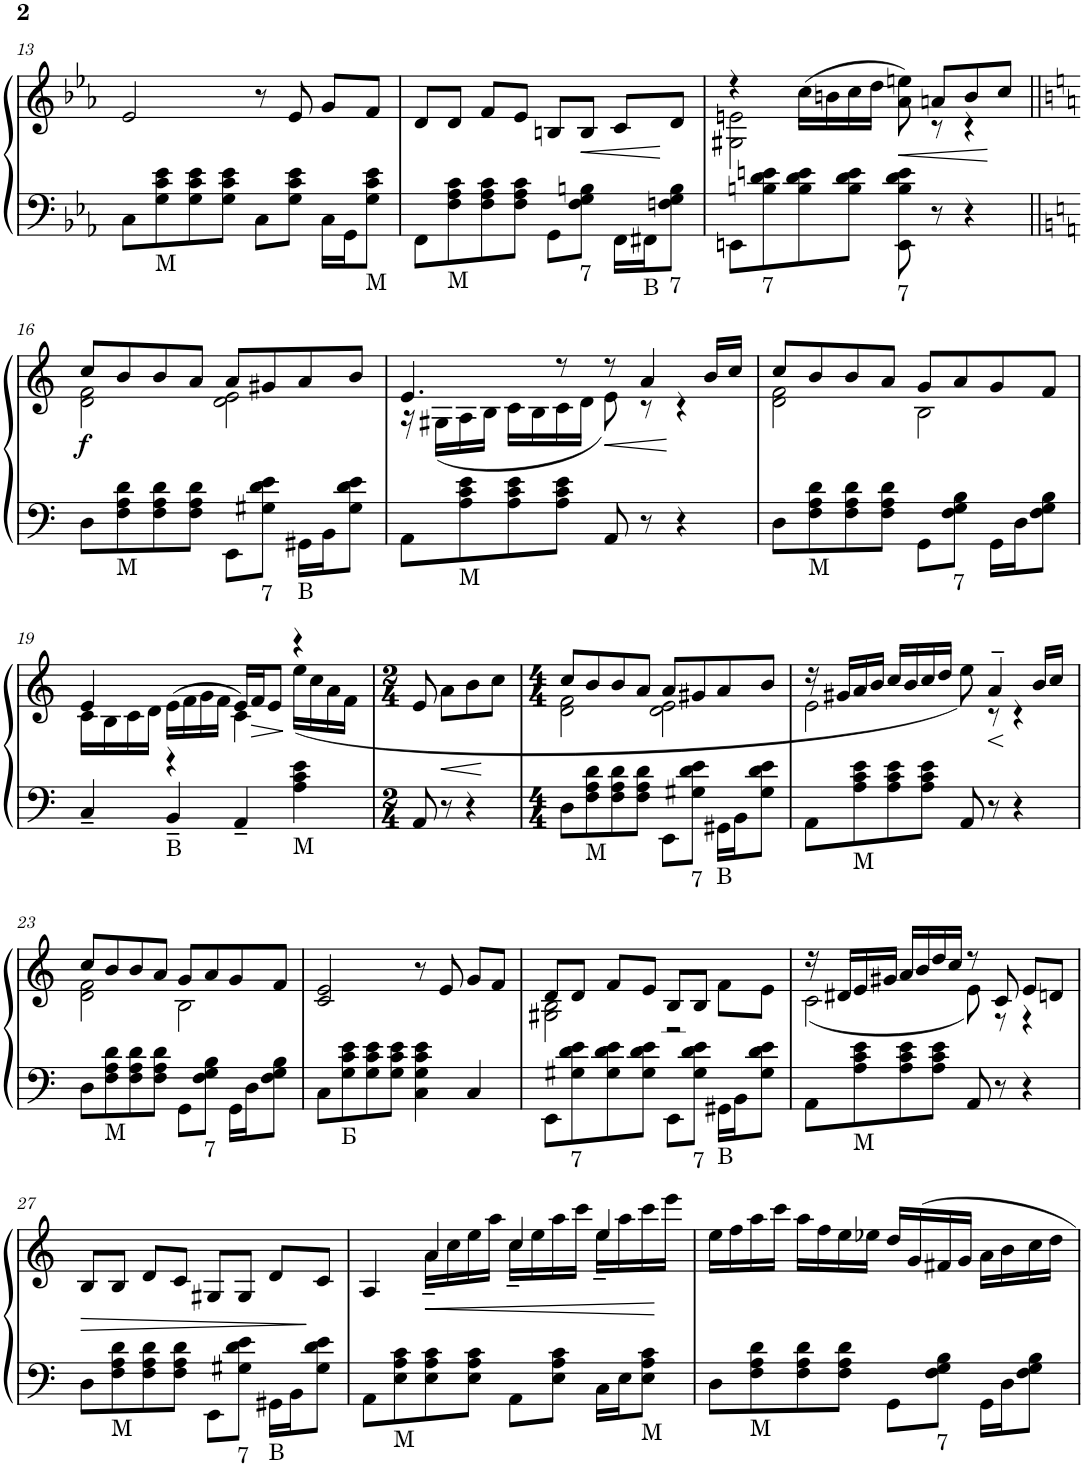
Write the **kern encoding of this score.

**kern	**kern	**dynam
*part2	*part1	*part1
*staff2	*staff1	*staff1
*I"P2	*I"P1	*
!!LO:PB:g=z
*clefF4	*clefG2	*
*k[b-e-a-]	*k[b-e-a-]	*
*E-:	*E-:	*
*M4/4	*M4/4	*
=13	=13	=13
8C\L	2e-/	.
!LO:TX:b:t=М	!	!
8G\ 8c\ 8e-\	.	.
8G\ 8c\ 8e-\	.	.
8G\ 8c\ 8e-\J	.	.
8C\L	8r	.
8G\ 8c\ 8e-\J	8e-/	.
16C\LL	8g/L	.
16GG\J	.	.
!LO:TX:b:t=М	!	!
8G\ 8c\ 8e-\J	8f/J	.
=14	=14	=14
8FF\L	8d/L	.
!LO:TX:b:t=М	!	!
8F\ 8A-\ 8c\	8d/J	.
8F\ 8A-\ 8c\	8f/L	.
8F\ 8A-\ 8c\J	8e-/J	.
8GG\L	8Bn/L	.
!LO:TX:b:t=7	!	!
!	!	!LO:HP:b
8F\ 8G\ 8Bn\J	8B/J	<
16FF\LL	8c/L	.
!LO:TX:b:t=В	!	!
16FF#X\J	.	.
!LO:TX:b:t=7	!	!
8Fn\ 8G\ 8B\J	8d/J	[
=15	=15	=15
*	*^	*
8EEn\L	4r	2G#X\ 2en\	.
!LO:TX:b:t=7	!	!	!
8Bn\ 8d\ 8en\	.	.	.
8B\ 8d\ 8e\	(16cc\LL	.	.
.	16bn\	.	.
8B\ 8d\ 8e\J	16cc\	.	.
.	16dd\JJ	.	.
!LO:TX:b:t=7	!	!	!
!	!	!	!LO:HP:b
8EE\ 8B\ 8d\ 8e\	8a-\ 8een\)	8ryy	<
8r	8an/L	8r	.
4r	8b/	4r	.
.	8cc/J	.	[
!!LO:LB:g=z	!!
=16||	=16||	=16||	=16||
*k[]	*k[]	*	*
*C:	*C:	*	*
!	!	!	!LO:DY:b
8D\L	8cc/L	2d\ 2f\	f
!LO:TX:b:t=М	!	!	!
8F\ 8A\ 8d\	8b/	.	.
8F\ 8A\ 8d\	8b/	.	.
8F\ 8A\ 8d\J	8a/J	.	.
8EE\L	8a/L	2d\ 2e\	.
!LO:TX:b:t=7	!	!	!
8G#X\ 8d\ 8e\J	8g#X/	.	.
!LO:TX:b:t=В	!	!	!
16GG#X\LL	8a/	.	.
16BB\J	.	.	.
8G#\ 8d\ 8e\J	8b/J	.	.
=17	=17	=17	=17
8AA\L	4.e/	16r	.
.	.	(16G#X\LL	.
!LO:TX:b:t=М	!	!	!
8A\ 8c\ 8e\	.	16A\	.
.	.	16B\JJ	.
8A\ 8c\ 8e\	.	16c\LL	.
.	.	16B\	.
8A\ 8c\ 8e\J	8r	16c\	.
.	.	16d\JJ	.
!	!	!	!LO:HP:b
8AA/	8r	8e\)	<
8r	4a/	8r	.
4r	.	4r	[
.	16b/LL	.	.
.	16cc/JJ	.	.
=18	=18	=18	=18
8D\L	8cc/L	2d\ 2f\	.
!LO:TX:b:t=М	!	!	!
8F\ 8A\ 8d\	8b/	.	.
8F\ 8A\ 8d\	8b/	.	.
8F\ 8A\ 8d\J	8a/J	.	.
8GG\L	8g/L	2B\	.
!LO:TX:b:t=7	!	!	!
8F\ 8G\ 8B\J	8a/	.	.
16GG\LL	8g/	.	.
16D\J	.	.	.
8F\ 8G\ 8B\J	8f/J	.	.
!!LO:LB:g=z	!!
=19	=19	=19	=19
4C~/	4e/	16c\LL	.
.	.	16B\	.
.	.	16c\	.
.	.	16d\JJ	.
!LO:TX:b:t=В	!	!	!
4BB~/	(16e\LL	4r	.
.	16f\	.	.
.	16g\	.	.
.	16f\JJ	.	.
4AA~/	16e/LL)	4c\	.
!	!	!	!LO:HP:b
.	16f/J	.	>
.	8e/J	.	.
!LO:TX:b:t=М	!	!	!
4A\ 4c\ 4e\	4r	(16ee\LL	]
.	.	16cc\	.
.	.	16a\	.
.	.	16f\JJ	.
*	*v	*v	*
=20	=20	=20
*M2/4	*M2/4	*
8AA/	8e/	.
!	!	!LO:HP:b
8r	8a\L	<
4r	8b\	.
.	8cc\J	[
=21	=21	=21
*M4/4	*M4/4	*
*	*^	*
8D\L	8cc/L	2d\ 2f\	.
!LO:TX:b:t=М	!	!	!
8F\ 8A\ 8d\	8b/	.	.
8F\ 8A\ 8d\	8b/	.	.
8F\ 8A\ 8d\J	8a/J	.	.
8EE\L	8a/L	2d\ 2e\	.
!LO:TX:b:t=7	!	!	!
8G#X\ 8d\ 8e\J	8g#X/	.	.
!LO:TX:b:t=В	!	!	!
16GG#X\LL	8a/	.	.
16BB\J	.	.	.
8G#\ 8d\ 8e\J	8b/J	.	.
=22	=22	=22	=22
8AA\L	16r	2e\	.
.	16g#X/LL	.	.
!LO:TX:b:t=М	!	!	!
8A\ 8c\ 8e\	16a/	.	.
.	16b/JJ	.	.
8A\ 8c\ 8e\	16cc/LL	.	.
.	16b/	.	.
8A\ 8c\ 8e\J	16cc/	.	.
.	16dd/JJ	.	.
8AA/	8ee\)	8ryy	.
!	!	!	!LO:HP:b
8r	4a~/	8r	<
4r	.	4r	[
.	16b/LL	.	.
.	16cc/JJ	.	.
!!LO:LB:g=z	!!
=23	=23	=23	=23
8D\L	8cc/L	2d\ 2f\	.
!LO:TX:b:t=М	!	!	!
8F\ 8A\ 8d\	8b/	.	.
8F\ 8A\ 8d\	8b/	.	.
8F\ 8A\ 8d\J	8a/J	.	.
8GG\L	8g/L	2B\	.
!LO:TX:b:t=7	!	!	!
8F\ 8G\ 8B\J	8a/	.	.
16GG\LL	8g/	.	.
16D\J	.	.	.
8F\ 8G\ 8B\J	8f/J	.	.
*	*v	*v	*
=24	=24	=24
8C\L	2c/ 2e/	.
!LO:TX:b:t=Б	!	!
8G\ 8c\ 8e\	.	.
8G\ 8c\ 8e\	.	.
8G\ 8c\ 8e\J	.	.
4C\ 4G\ 4c\ 4e\	8r	.
.	8e/	.
4C/	8g/L	.
.	8f/J	.
=25	=25	=25
*	*^	*
8EE\L	8d/L	2G#X\ 2B\	.
!LO:TX:b:t=7	!	!	!
8G#X\ 8d\ 8e\	8d/J	.	.
8G#\ 8d\ 8e\	8f/L	.	.
8G#\ 8d\ 8e\J	8e/J	.	.
8EE\L	8B/L	2r	.
!LO:TX:b:t=7	!	!	!
8G#\ 8d\ 8e\J	8B/J	.	.
!LO:TX:b:t=В	!	!	!
16GG#X\LL	8f\L	.	.
16BB\J	.	.	.
8G#\ 8d\ 8e\J	8e\J	.	.
=26	=26	=26	=26
8AA\L	16r	(2c\	.
.	16d#X/LL	.	.
!LO:TX:b:t=М	!	!	!
8A\ 8c\ 8e\	16e/	.	.
.	16g#X/JJ	.	.
8A\ 8c\ 8e\	16a/LL	.	.
.	16b/	.	.
8A\ 8c\ 8e\J	16dd/	.	.
.	16cc/JJ	.	.
8AA/	8r	8e\)	.
8r	8c/	8r	.
4r	8e/L	4r	.
.	8dn/J	.	.
*	*v	*v	*
!!LO:LB:g=z
=27	=27	=27
!	!	!LO:HP:b
8D\L	8B/L	>
!LO:TX:b:t=М	!	!
8F\ 8A\ 8d\	8B/J	.
8F\ 8A\ 8d\	8d/L	.
8F\ 8A\ 8d\J	8c/J	.
8EE\L	8G#X/L	.
!LO:TX:b:t=7	!	!
8G#X\ 8d\ 8e\J	8G#/J	.
!LO:TX:b:t=В	!	!
16GG#X\LL	8d/L	.
16BB\J	.	.
8G#\ 8d\ 8e\J	8c/J	]
=28	=28	=28
*	*^	*
8AA\L	4A/	4ryy	.
!LO:TX:b:t=М	!	!	!
8E\ 8A\ 8c\	.	.	.
!	!	!	!LO:HP:b
8E\ 8A\ 8c\	4a/	16a~\LL	<
.	.	16cc\	.
8E\ 8A\ 8c\J	.	16ee\	.
.	.	16aa\JJ	.
8AA\L	4cc/	16cc~\LL	.
.	.	16ee\	.
8E\ 8A\ 8c\J	.	16aa\	.
.	.	16ccc\JJ	.
16C\LL	4ee/	16ee~\LL	.
16E\J	.	16aa\	.
!LO:TX:b:t=М	!	!	!
8E\ 8A\ 8c\J	.	16ccc\	.
.	.	16eee\JJ	[
*	*v	*v	*
=29	=29	=29
8D\L	16ee\LL	.
.	16ff\	.
!LO:TX:b:t=М	!	!
8F\ 8A\ 8d\	16aa\	.
.	16ccc\JJ	.
8F\ 8A\ 8d\	16aa\LL	.
.	16ff\	.
8F\ 8A\ 8d\J	16ee\	.
.	16ee-X\JJ	.
8GG\L	16dd/LL	.
.	16g/	.
!LO:TX:b:t=7	!	!
8F\ 8G\ 8B\J	16f#X/	.
.	16g/JJ	.
16GG\LL	16a\LL	.
16D\J	16b\	.
8F\ 8G\ 8B\J	16cc\	.
.	16dd\JJ	.
=	=	=
*-	*-	*-
